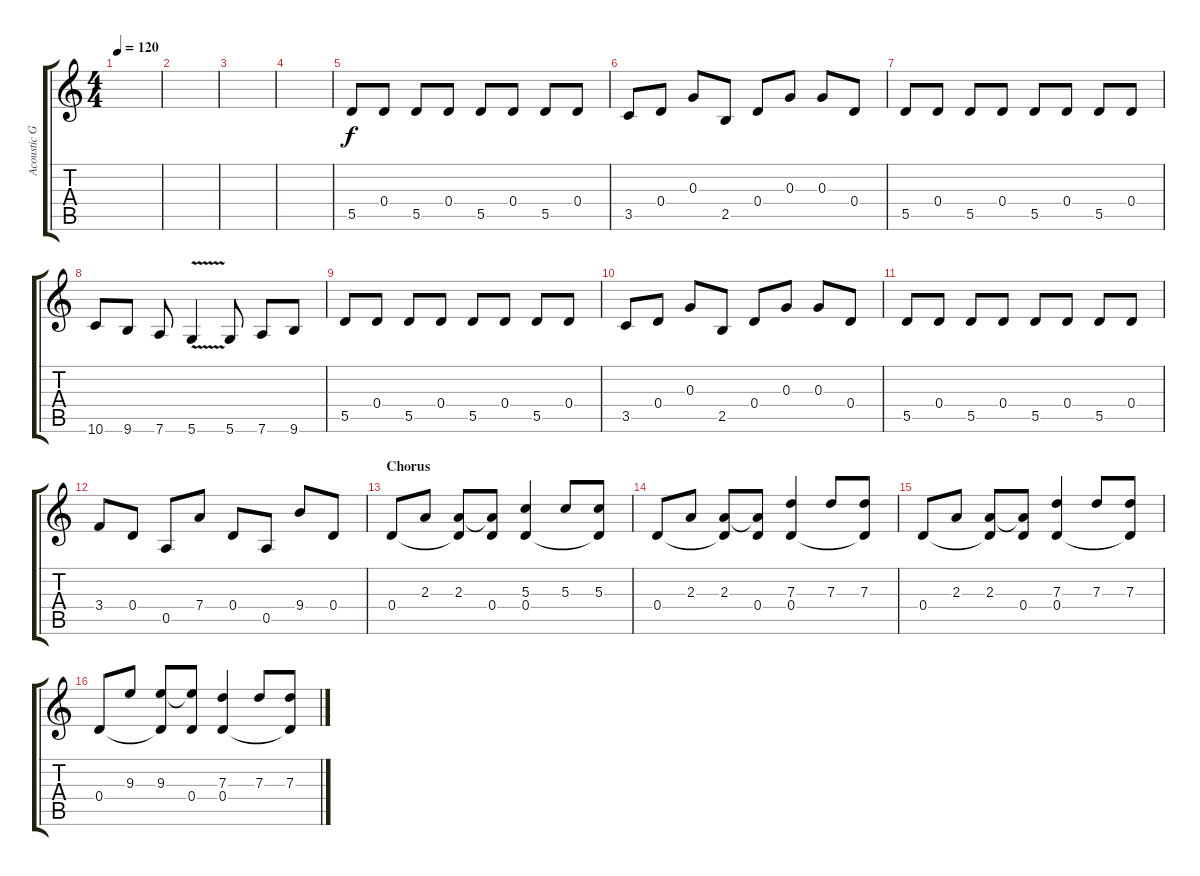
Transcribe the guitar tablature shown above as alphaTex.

\track ("Acoustic Guitar (steel)" "Acoustic G") {instrument acousticguitarsteel}
\staff {score tabs}
\tuning (E4 B3 G3 D3 A2 D2) {hide}
\ts (4 4)
\tempo 120
\clef g2
\ks c
|
|
|
|
5.5.8 0.4.8 5.5.8 0.4.8 5.5.8 0.4.8 5.5.8 0.4.8 |
3.5.8 0.4.8 0.3.8 2.5.8 0.4.8 0.3.8 0.3.8 0.4.8 |
5.5.8 0.4.8 5.5.8 0.4.8 5.5.8 0.4.8 5.5.8 0.4.8 |
10.6.8 9.6.8 7.6.8 5.6{v}.4 5.6.8 7.6.8 9.6.8 |
5.5.8 0.4.8 5.5.8 0.4.8 5.5.8 0.4.8 5.5.8 0.4.8 |
3.5.8 0.4.8 0.3.8 2.5.8 0.4.8 0.3.8 0.3.8 0.4.8 |
5.5.8 0.4.8 5.5.8 0.4.8 5.5.8 0.4.8 5.5.8 0.4.8 |
3.4.8 0.4.8 0.5.8 7.4.8 0.4.8 0.5.8 9.4.8 0.4.8 |
\section ("" "Chorus")
0.4.8 2.3.8 (2.3 0.4{t}).8 (2.3{t} 0.4).8 (5.3 0.4).4 5.3.8 (5.3 0.4{t}).8 |
0.4.8 2.3.8 (2.3 0.4{t}).8 (2.3{t} 0.4).8 (7.3 0.4).4 7.3.8 (7.3 0.4{t}).8 |
0.4.8 2.3.8 (2.3 0.4{t}).8 (2.3{t} 0.4).8 (7.3 0.4).4 7.3.8 (7.3 0.4{t}).8 |
0.4.8 9.3.8 (9.3 0.4{t}).8 (9.3{t} 0.4).8 (7.3 0.4).4 7.3.8 (7.3 0.4{t}).8
